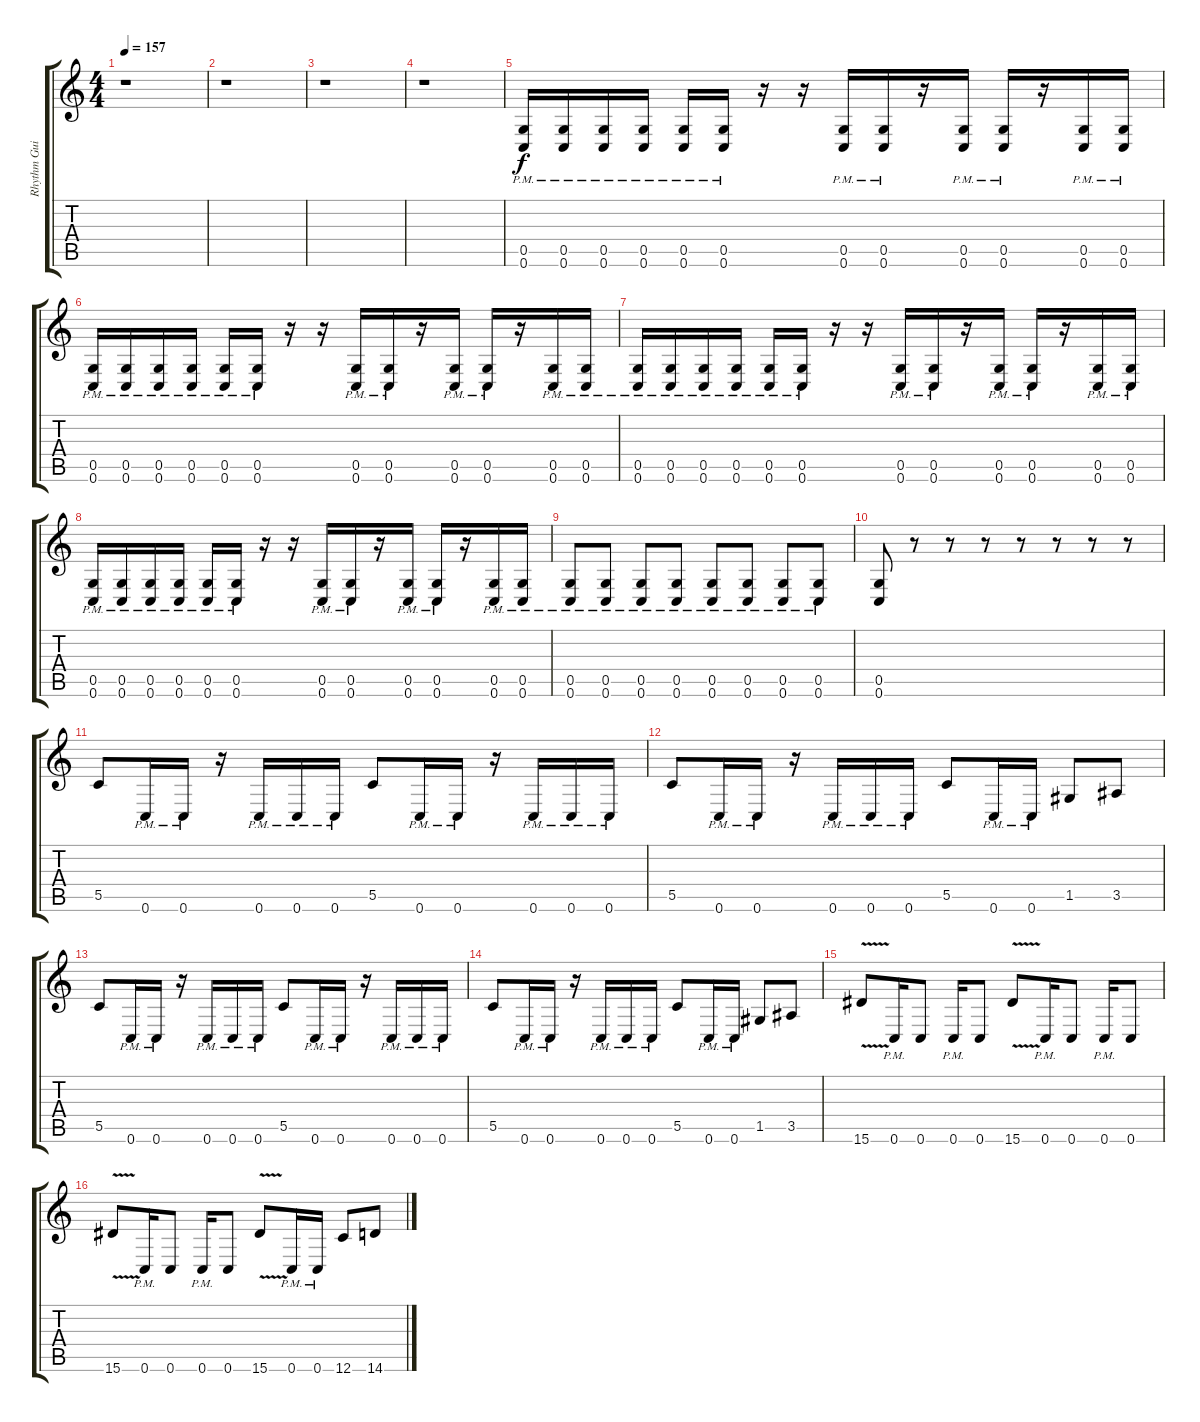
\track ("Rhythm Guitar 1" "Rhythm Gui") {instrument distortionguitar}
\staff {score tabs}
\tuning (D4 A3 F3 C3 G2 C2) {hide}
\ts (4 4)
\tempo 157
\clef g2
\ks c
r.1{dy f instrument distortionguitar} |
r.1 |
r.1 |
r.1 |
(0.5{pm} 0.6{pm}).16 (0.5{pm} 0.6{pm}).16 (0.5{pm} 0.6{pm}).16 (0.5{pm} 0.6{pm}).16 (0.5{pm} 0.6{pm}).16 (0.5{pm} 0.6{pm}).16 r.16 r.16 (0.5{pm} 0.6{pm}).16 (0.5{pm} 0.6{pm}).16 r.16 (0.5{pm} 0.6{pm}).16 (0.5{pm} 0.6{pm}).16 r.16 (0.5{pm} 0.6{pm}).16 (0.5{pm} 0.6{pm}).16 |
(0.5{pm} 0.6{pm}).16 (0.5{pm} 0.6{pm}).16 (0.5{pm} 0.6{pm}).16 (0.5{pm} 0.6{pm}).16 (0.5{pm} 0.6{pm}).16 (0.5{pm} 0.6{pm}).16 r.16 r.16 (0.5{pm} 0.6{pm}).16 (0.5{pm} 0.6{pm}).16 r.16 (0.5{pm} 0.6{pm}).16 (0.5{pm} 0.6{pm}).16 r.16 (0.5{pm} 0.6{pm}).16 (0.5{pm} 0.6{pm}).16 |
(0.5{pm} 0.6{pm}).16 (0.5{pm} 0.6{pm}).16 (0.5{pm} 0.6{pm}).16 (0.5{pm} 0.6{pm}).16 (0.5{pm} 0.6{pm}).16 (0.5{pm} 0.6{pm}).16 r.16 r.16 (0.5{pm} 0.6{pm}).16 (0.5{pm} 0.6{pm}).16 r.16 (0.5{pm} 0.6{pm}).16 (0.5{pm} 0.6{pm}).16 r.16 (0.5{pm} 0.6{pm}).16 (0.5{pm} 0.6{pm}).16 |
(0.5{pm} 0.6{pm}).16 (0.5{pm} 0.6{pm}).16 (0.5{pm} 0.6{pm}).16 (0.5{pm} 0.6{pm}).16 (0.5{pm} 0.6{pm}).16 (0.5{pm} 0.6{pm}).16 r.16 r.16 (0.5{pm} 0.6{pm}).16 (0.5{pm} 0.6{pm}).16 r.16 (0.5{pm} 0.6{pm}).16 (0.5{pm} 0.6{pm}).16 r.16 (0.5{pm} 0.6{pm}).16 (0.5{pm} 0.6{pm}).16 |
(0.5{pm} 0.6{pm}).8 (0.5{pm} 0.6{pm}).8 (0.5{pm} 0.6{pm}).8 (0.5{pm} 0.6{pm}).8 (0.5{pm} 0.6{pm}).8 (0.5{pm} 0.6{pm}).8 (0.5{pm} 0.6{pm}).8 (0.5{pm} 0.6{pm}).8 |
(0.5 0.6).8 r.8 r.8 r.8 r.8 r.8 r.8 r.8 |
5.5.8 0.6{pm}.16 0.6{pm}.16 r.16 0.6{pm}.16 0.6{pm}.16 0.6{pm}.16 5.5.8 0.6{pm}.16 0.6{pm}.16 r.16 0.6{pm}.16 0.6{pm}.16 0.6{pm}.16 |
5.5.8 0.6{pm}.16 0.6{pm}.16 r.16 0.6{pm}.16 0.6{pm}.16 0.6{pm}.16 5.5.8 0.6{pm}.16 0.6{pm}.16 1.5.8 3.5.8 |
5.5.8 0.6{pm}.16 0.6{pm}.16 r.16 0.6{pm}.16 0.6{pm}.16 0.6{pm}.16 5.5.8 0.6{pm}.16 0.6{pm}.16 r.16 0.6{pm}.16 0.6{pm}.16 0.6{pm}.16 |
5.5.8 0.6{pm}.16 0.6{pm}.16 r.16 0.6{pm}.16 0.6{pm}.16 0.6{pm}.16 5.5.8 0.6{pm}.16 0.6{pm}.16 1.5.8 3.5.8 |
15.6{v}.8 0.6{pm}.16 0.6.8 0.6{pm}.16 0.6.8 15.6{v}.8 0.6{pm}.16 0.6.8 0.6{pm}.16 0.6.8 |
15.6{v}.8 0.6{pm}.16 0.6.8 0.6{pm}.16 0.6.8 15.6{v}.8 0.6{pm}.16 0.6{pm}.16 12.6.8 14.6.8
